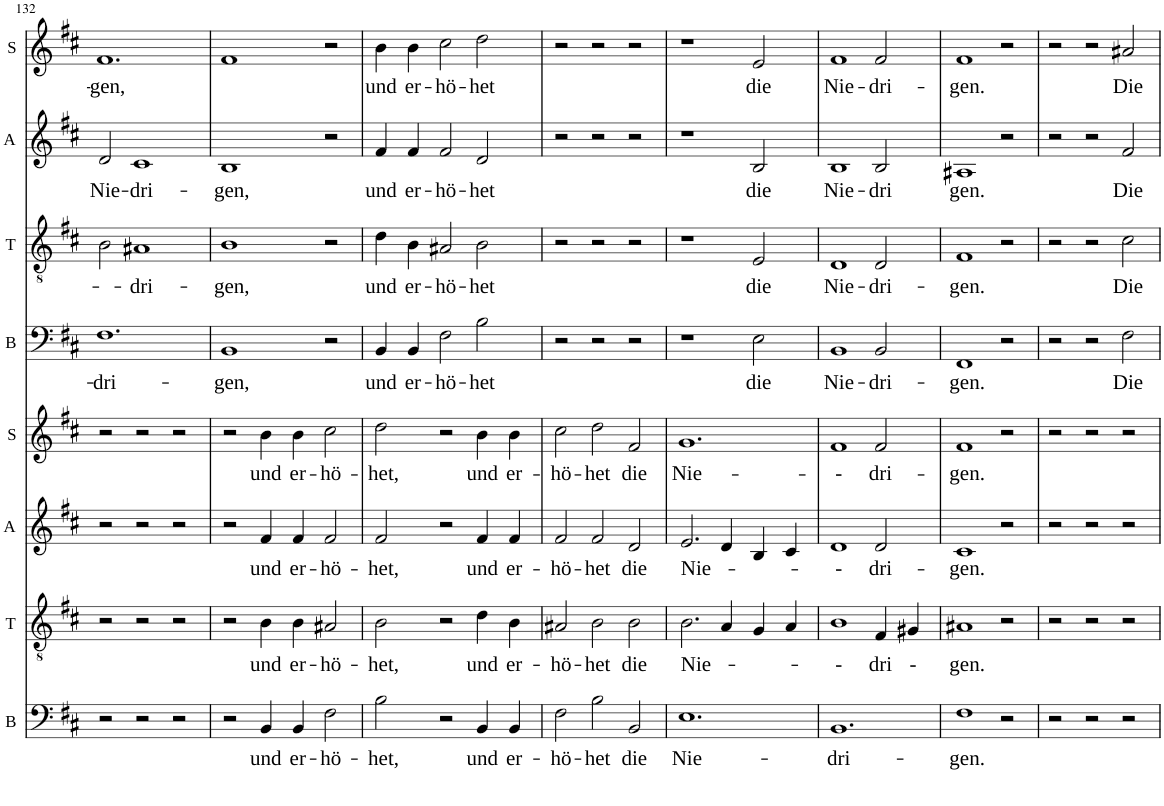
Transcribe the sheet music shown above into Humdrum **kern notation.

**kern	**text	**kern	**text	**kern	**text	**kern	**text	**kern	**text	**kern	**text	**kern	**text	**kern	**text
*part8	*part8	*part7	*part7	*part6	*part6	*part5	*part5	*part4	*part4	*part3	*part3	*part2	*part2	*part1	*part1
*staff8	*staff8	*staff7	*staff7	*staff6	*staff6	*staff5	*staff5	*staff4	*staff4	*staff3	*staff3	*staff2	*staff2	*staff1	*staff1
*I"B	*	*I"T	*	*I"A	*	*I"S	*	*I"B	*	*I"T	*	*I"A	*	*I"S	*
*I'B	*	*I'T	*	*I'A	*	*I'S	*	*I'B	*	*I'T	*	*I'A	*	*I'S	*
!!LO:PB:g=z
*clefF4	*	*clefGv2	*	*clefG2	*	*clefG2	*	*clefF4	*	*clefGv2	*	*clefG2	*	*clefG2	*
*k[f#c#]	*	*k[f#c#]	*	*k[f#c#]	*	*k[f#c#]	*	*k[f#c#]	*	*k[f#c#]	*	*k[f#c#]	*	*k[f#c#]	*
*M3/2	*	*M3/2	*	*M3/2	*	*M3/2	*	*M3/2	*	*M3/2	*	*M3/2	*	*M3/2	*
=132	=132	=132	=132	=132	=132	=132	=132	=132	=132	=132	=132	=132	=132	=132	=132
!	!	!	!	!	!	!	!	!	!LO:LY:b	!	!	!	!LO:LY:b	!	!LO:LY:b
2r	.	2r	.	2r	.	2r	.	1.F#	dri-	2B\	.	2d/	Nie-	1.f#	gen,
!	!	!	!	!	!	!	!	!	!	!	!LO:LY:b	!	!LO:LY:b	!	!
2r	.	2r	.	2r	.	2r	.	.	.	1A#X	dri-	1c#	dri-	.	.
2r	.	2r	.	2r	.	2r	.	.	.	.	.	.	.	.	.
=133	=133	=133	=133	=133	=133	=133	=133	=133	=133	=133	=133	=133	=133	=133	=133
!	!	!	!	!	!	!	!	!	!LO:LY:b	!	!LO:LY:b	!	!LO:LY:b	!	!
2r	.	2r	.	2r	.	2r	.	1BB	gen,	1B	gen,	1B	gen,	1f#	.
!	!LO:LY:b	!	!LO:LY:b	!	!LO:LY:b	!	!LO:LY:b	!	!	!	!	!	!	!	!
4BB/	und	4B\	und	4f#/	und	4b\	und	.	.	.	.	.	.	.	.
!	!LO:LY:b	!	!LO:LY:b	!	!LO:LY:b	!	!LO:LY:b	!	!	!	!	!	!	!	!
4BB/	er-	4B\	er-	4f#/	er-	4b\	er-	.	.	.	.	.	.	.	.
!	!LO:LY:b	!	!LO:LY:b	!	!LO:LY:b	!	!LO:LY:b	!	!	!	!	!	!	!	!
2F#\	hö-	2A#X/	hö-	2f#/	hö-	2cc#\	hö-	2r	.	2r	.	2r	.	2r	.
=134	=134	=134	=134	=134	=134	=134	=134	=134	=134	=134	=134	=134	=134	=134	=134
!	!LO:LY:b	!	!LO:LY:b	!	!LO:LY:b	!	!LO:LY:b	!	!LO:LY:b	!	!LO:LY:b	!	!LO:LY:b	!	!LO:LY:b
2B\	het,	2B\	het,	2f#/	het,	2dd\	het,	4BB/	und	4d\	und	4f#/	und	4b\	und
!	!	!	!	!	!	!	!	!	!LO:LY:b	!	!LO:LY:b	!	!LO:LY:b	!	!LO:LY:b
.	.	.	.	.	.	.	.	4BB/	er-	4B\	er-	4f#/	er-	4b\	er-
!	!	!	!	!	!	!	!	!	!LO:LY:b	!	!LO:LY:b	!	!LO:LY:b	!	!LO:LY:b
2r	.	2r	.	2r	.	2r	.	2F#\	hö-	2A#X/	hö-	2f#/	hö-	2cc#\	hö-
!	!LO:LY:b	!	!LO:LY:b	!	!LO:LY:b	!	!LO:LY:b	!	!LO:LY:b	!	!LO:LY:b	!	!LO:LY:b	!	!LO:LY:b
4BB/	und	4d\	und	4f#/	und	4b\	und	2B\	het	2B\	het	2d/	het	2dd\	het
!	!LO:LY:b	!	!LO:LY:b	!	!LO:LY:b	!	!LO:LY:b	!	!	!	!	!	!	!	!
4BB/	er-	4B\	er-	4f#/	er-	4b\	er-	.	.	.	.	.	.	.	.
=135	=135	=135	=135	=135	=135	=135	=135	=135	=135	=135	=135	=135	=135	=135	=135
!	!LO:LY:b	!	!LO:LY:b	!	!LO:LY:b	!	!LO:LY:b	!	!	!	!	!	!	!	!
2F#\	hö-	2A#X/	hö-	2f#/	hö-	2cc#\	hö-	2r	.	2r	.	2r	.	2r	.
!	!LO:LY:b	!	!LO:LY:b	!	!LO:LY:b	!	!LO:LY:b	!	!	!	!	!	!	!	!
2B\	het	2B\	het	2f#/	het	2dd\	het	2r	.	2r	.	2r	.	2r	.
!	!LO:LY:b	!	!LO:LY:b	!	!LO:LY:b	!	!LO:LY:b	!	!	!	!	!	!	!	!
2BB/	die	2B\	die	2d/	die	2f#/	die	2r	.	2r	.	2r	.	2r	.
=136	=136	=136	=136	=136	=136	=136	=136	=136	=136	=136	=136	=136	=136	=136	=136
!	!LO:LY:b	!	!LO:LY:b	!	!LO:LY:b	!	!LO:LY:b	!	!	!	!	!	!	!	!
1.E	Nie-	2.B\	Nie-	2.e/	Nie-	1.g	Nie-	1r	.	1r	.	1r	.	1r	.
.	.	4A/	.	4d/	.	.	.	.	.	.	.	.	.	.	.
!	!	!	!	!	!	!	!	!	!LO:LY:b	!	!LO:LY:b	!	!LO:LY:b	!	!LO:LY:b
.	.	4G/	.	4B/	.	.	.	2E\	die	2E/	die	2B/	die	2e/	die
.	.	4A/	.	4c#/	.	.	.	.	.	.	.	.	.	.	.
=137	=137	=137	=137	=137	=137	=137	=137	=137	=137	=137	=137	=137	=137	=137	=137
!	!LO:LY:b	!	!LO:LY:b	!	!LO:LY:b	!	!LO:LY:b	!	!LO:LY:b	!	!LO:LY:b	!	!LO:LY:b	!	!LO:LY:b
1.BB	dri-	1B	-	1d	-	1f#	-	1BB	Nie-	1D	Nie-	1B	Nie-	1f#	Nie-
!	!	!	!LO:LY:b	!	!LO:LY:b	!	!LO:LY:b	!	!LO:LY:b	!	!LO:LY:b	!	!LO:LY:b	!	!LO:LY:b
.	.	4F#/	dri	2d/	dri-	2f#/	dri-	2BB/	dri-	2D/	dri-	2B/	dri	2f#/	dri-
!	!	!	!LO:LY:b	!	!	!	!	!	!	!	!	!	!	!	!
.	.	4G#X/	-	.	.	.	.	.	.	.	.	.	.	.	.
=138	=138	=138	=138	=138	=138	=138	=138	=138	=138	=138	=138	=138	=138	=138	=138
!	!LO:LY:b	!	!LO:LY:b	!	!LO:LY:b	!	!LO:LY:b	!	!LO:LY:b	!	!LO:LY:b	!	!LO:LY:b	!	!LO:LY:b
1F#	gen.	1A#X	gen.	1c#	gen.	1f#	gen.	1FF#	gen.	1F#	gen.	1A#X	gen.	1f#	gen.
2r	.	2r	.	2r	.	2r	.	2r	.	2r	.	2r	.	2r	.
=139	=139	=139	=139	=139	=139	=139	=139	=139	=139	=139	=139	=139	=139	=139	=139
2r	.	2r	.	2r	.	2r	.	2r	.	2r	.	2r	.	2r	.
2r	.	2r	.	2r	.	2r	.	2r	.	2r	.	2r	.	2r	.
!	!	!	!	!	!	!	!	!	!LO:LY:b	!	!LO:LY:b	!	!LO:LY:b	!	!LO:LY:b
2r	.	2r	.	2r	.	2r	.	2F#\	Die	2c#\	Die	2f#/	Die	2a#X/	Die
=	=	=	=	=	=	=	=	=	=	=	=	=	=	=	=
*-	*-	*-	*-	*-	*-	*-	*-	*-	*-	*-	*-	*-	*-	*-	*-
